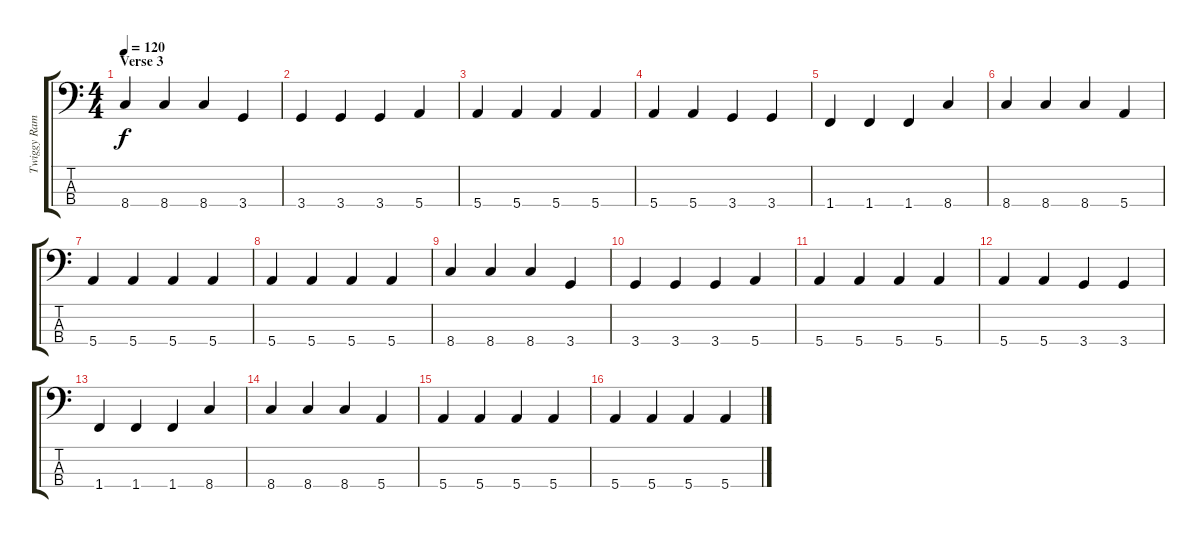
\track ("Twiggy Ramirez" "Twiggy Ram") {instrument electricbassfinger}
\staff {score tabs}
\tuning (G2 D2 A1 E1) {hide}
\ts (4 4)
\section ("" "Verse 3")
\tempo 120
\clef f4
\ks c
8.4.4{dy f} 8.4.4 8.4.4 3.4.4 |
3.4.4 3.4.4 3.4.4 5.4.4 |
5.4.4 5.4.4 5.4.4 5.4.4 |
5.4.4 5.4.4 3.4.4 3.4.4 |
1.4.4 1.4.4 1.4.4 8.4.4 |
8.4.4 8.4.4 8.4.4 5.4.4 |
5.4.4 5.4.4 5.4.4 5.4.4 |
5.4.4 5.4.4 5.4.4 5.4.4 |
8.4.4 8.4.4 8.4.4 3.4.4 |
3.4.4 3.4.4 3.4.4 5.4.4 |
5.4.4 5.4.4 5.4.4 5.4.4 |
5.4.4 5.4.4 3.4.4 3.4.4 |
1.4.4 1.4.4 1.4.4 8.4.4 |
8.4.4 8.4.4 8.4.4 5.4.4 |
5.4.4 5.4.4 5.4.4 5.4.4 |
5.4.4 5.4.4 5.4.4 5.4.4
